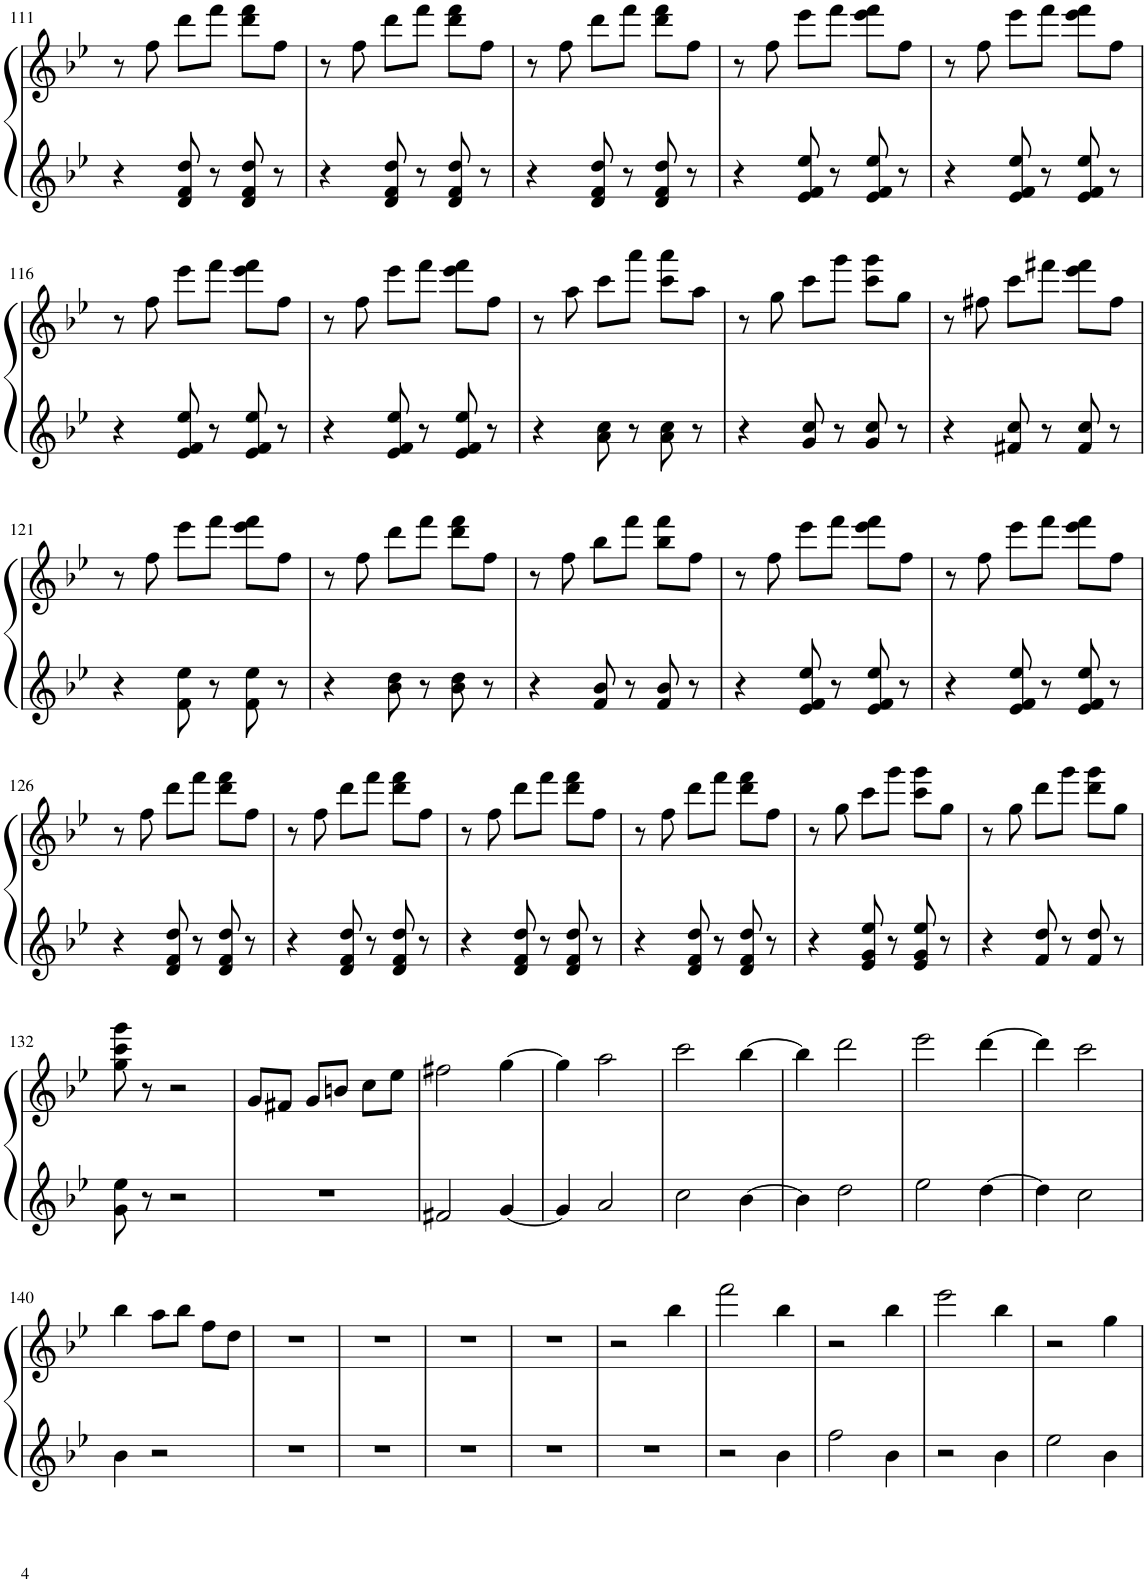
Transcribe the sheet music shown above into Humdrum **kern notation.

**kern	**kern
*part1	*part1
*staff2	*staff1
*I"Piano	*
*I'Pno.	*
!!LO:PB:g=z
*clefG2	*clefG2
*k[b-e-]	*k[b-e-]
*M3/4	*M3/4
=111	=111
4r	8r
.	8ff\
8d/ 8f/ 8dd/	8ddd\L
8r	8fff\J
8d/ 8f/ 8dd/	8ddd\ 8fff\L
8r	8ff\J
=112	=112
4r	8r
.	8ff\
8d/ 8f/ 8dd/	8ddd\L
8r	8fff\J
8d/ 8f/ 8dd/	8ddd\ 8fff\L
8r	8ff\J
=113	=113
4r	8r
.	8ff\
8d/ 8f/ 8dd/	8ddd\L
8r	8fff\J
8d/ 8f/ 8dd/	8ddd\ 8fff\L
8r	8ff\J
=114	=114
4r	8r
.	8ff\
8e-/ 8f/ 8ee-/	8eee-\L
8r	8fff\J
8e-/ 8f/ 8ee-/	8eee-\ 8fff\L
8r	8ff\J
=115	=115
4r	8r
.	8ff\
8e-/ 8f/ 8ee-/	8eee-\L
8r	8fff\J
8e-/ 8f/ 8ee-/	8eee-\ 8fff\L
8r	8ff\J
!!LO:LB:g=z
=116	=116
4r	8r
.	8ff\
8e-/ 8f/ 8ee-/	8eee-\L
8r	8fff\J
8e-/ 8f/ 8ee-/	8eee-\ 8fff\L
8r	8ff\J
=117	=117
4r	8r
.	8ff\
8e-/ 8f/ 8ee-/	8eee-\L
8r	8fff\J
8e-/ 8f/ 8ee-/	8eee-\ 8fff\L
8r	8ff\J
=118	=118
4r	8r
.	8aa\
8a\ 8cc\	8ccc\L
8r	8aaa\J
8a\ 8cc\	8ccc\ 8aaa\L
8r	8aa\J
=119	=119
4r	8r
.	8gg\
8g/ 8cc/	8ccc\L
8r	8ggg\J
8g/ 8cc/	8ccc\ 8ggg\L
8r	8gg\J
=120	=120
4r	8r
.	8ff#X\
8f#X/ 8cc/	8ccc\L
8r	8fff#X\J
8f#/ 8cc/	8eee-\ 8fff#\L
8r	8ff#\J
!!LO:LB:g=z
=121	=121
4r	8r
.	8ff\
8f\ 8ee-\	8eee-\L
8r	8fff\J
8f\ 8ee-\	8eee-\ 8fff\L
8r	8ff\J
=122	=122
4r	8r
.	8ff\
8b-\ 8dd\	8ddd\L
8r	8fff\J
8b-\ 8dd\	8ddd\ 8fff\L
8r	8ff\J
=123	=123
4r	8r
.	8ff\
8f/ 8b-/	8bb-\L
8r	8fff\J
8f/ 8b-/	8bb-\ 8fff\L
8r	8ff\J
=124	=124
4r	8r
.	8ff\
8e-/ 8f/ 8ee-/	8eee-\L
8r	8fff\J
8e-/ 8f/ 8ee-/	8eee-\ 8fff\L
8r	8ff\J
=125	=125
4r	8r
.	8ff\
8e-/ 8f/ 8ee-/	8eee-\L
8r	8fff\J
8e-/ 8f/ 8ee-/	8eee-\ 8fff\L
8r	8ff\J
!!LO:LB:g=z
=126	=126
4r	8r
.	8ff\
8d/ 8f/ 8dd/	8ddd\L
8r	8fff\J
8d/ 8f/ 8dd/	8ddd\ 8fff\L
8r	8ff\J
=127	=127
4r	8r
.	8ff\
8d/ 8f/ 8dd/	8ddd\L
8r	8fff\J
8d/ 8f/ 8dd/	8ddd\ 8fff\L
8r	8ff\J
=128	=128
4r	8r
.	8ff\
8d/ 8f/ 8dd/	8ddd\L
8r	8fff\J
8d/ 8f/ 8dd/	8ddd\ 8fff\L
8r	8ff\J
=129	=129
4r	8r
.	8ff\
8d/ 8f/ 8dd/	8ddd\L
8r	8fff\J
8d/ 8f/ 8dd/	8ddd\ 8fff\L
8r	8ff\J
=130	=130
4r	8r
.	8gg\
8e-/ 8g/ 8ee-/	8ccc\L
8r	8ggg\J
8e-/ 8g/ 8ee-/	8ccc\ 8ggg\L
8r	8gg\J
=131	=131
4r	8r
.	8gg\
8f/ 8dd/	8ddd\L
8r	8ggg\J
8f/ 8dd/	8ddd\ 8ggg\L
8r	8gg\J
!!LO:LB:g=z
=132	=132
8g\ 8ee-\	8gg\ 8ccc\ 8ggg\
8r	8r
2r	2r
=133	=133
2.r	8g/L
.	8f#X/J
.	8g/L
.	8bn/J
.	8cc\L
.	8ee-\J
=134	=134
2f#X/	2ff#X\
[4g/	[4gg\
=135	=135
4g/]	4gg\]
2a/	2aa\
=136	=136
2cc\	2ccc\
[4b-\	[4bb-\
=137	=137
4b-\]	4bb-\]
2dd\	2ddd\
=138	=138
2ee-\	2eee-\
[4dd\	[4ddd\
=139	=139
4dd\]	4ddd\]
2cc\	2ccc\
!!LO:LB:g=z
=140	=140
4b-\	4bb-\
2r	8aa\L
.	8bb-\J
.	8ff\L
.	8dd\J
=141	=141
2.r	2.r
=142	=142
2.r	2.r
=143	=143
2.r	2.r
=144	=144
2.r	2.r
=145	=145
2.r	2r
.	4bb-\
=146	=146
2r	2fff\
4b-\	4bb-\
=147	=147
2ff\	2r
4b-\	4bb-\
=148	=148
2r	2eee-\
4b-\	4bb-\
=149	=149
2ee-\	2r
4b-\	4gg\
=	=
*-	*-
